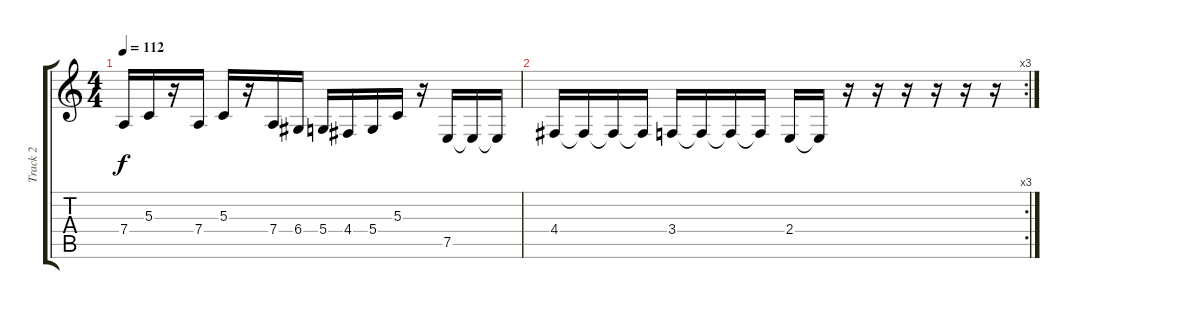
\track ("Track 2" "Track 2") {instrument lead5charang}
\staff {score tabs}
\tuning (E4 B3 G3 D3 A2 E2) {hide}
\ts (4 4)
\tempo 112
\clef g2
\ks c
7.4.16{dy f} 5.3.16 r.16 7.4.16 5.3.16 r.16 7.4.16 6.4.16 5.4.16 4.4.16 5.4.16 5.3.16 r.16 7.5.16 7.5{t}.16 7.5{t}.16 |
\rc 3
4.4.16 4.4{t}.16 4.4{t}.16 4.4{t}.16 3.4.16 3.4{t}.16 3.4{t}.16 3.4{t}.16 2.4.16 2.4{t}.16 r.16 r.16 r.16 r.16 r.16 r.16
